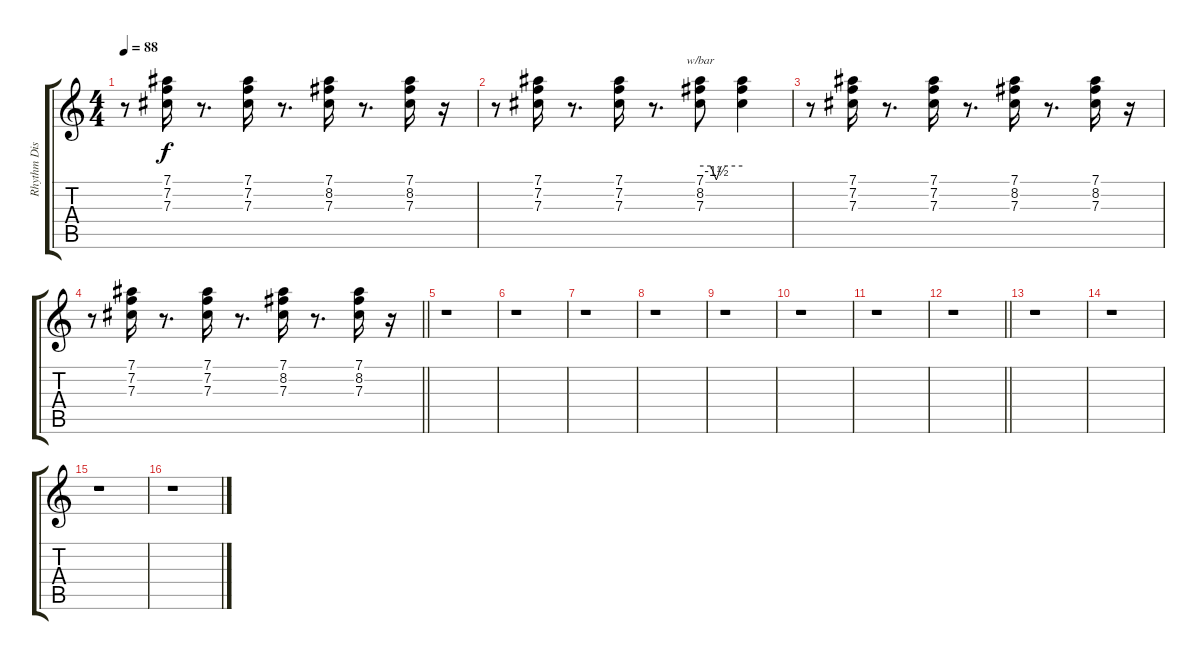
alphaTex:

\track ("Rhythm Disto" "Rhythm Dis") {instrument overdrivenguitar}
\staff {score tabs}
\tuning (Eb4 Bb3 Gb3 Db3 Ab2 Eb2) {hide}
\ts (4 4)
\tempo 88
\clef g2
\ks c
r.8{dy f} (7.1 7.2 7.3).16 r.8{d} (7.1 7.2 7.3).16 r.8{d} (7.1 8.2 7.3).16 r.8{d} (7.1 8.2 7.3).16 r.16 |
r.8 (7.1 7.2 7.3).16 r.8{d} (7.1 7.2 7.3).16 r.8{d} (7.1 8.2 7.3).8{tbe (custom default 0 0 15 0 23 -6 30 0 60 0)} (7.1{t} 8.2{t} 7.3{t}).4 |
r.8 (7.1 7.2 7.3).16 r.8{d} (7.1 7.2 7.3).16 r.8{d} (7.1 8.2 7.3).16 r.8{d} (7.1 8.2 7.3).16 r.16 |
\barLineRight lightlight
r.8 (7.1 7.2 7.3).16 r.8{d} (7.1 7.2 7.3).16 r.8{d} (7.1 8.2 7.3).16 r.8{d} (7.1 8.2 7.3).16 r.16 |
r.1 |
r.1 |
r.1 |
r.1 |
r.1 |
r.1 |
r.1 |
\barLineRight lightlight
r.1 |
r.1 |
r.1 |
r.1 |
r.1
